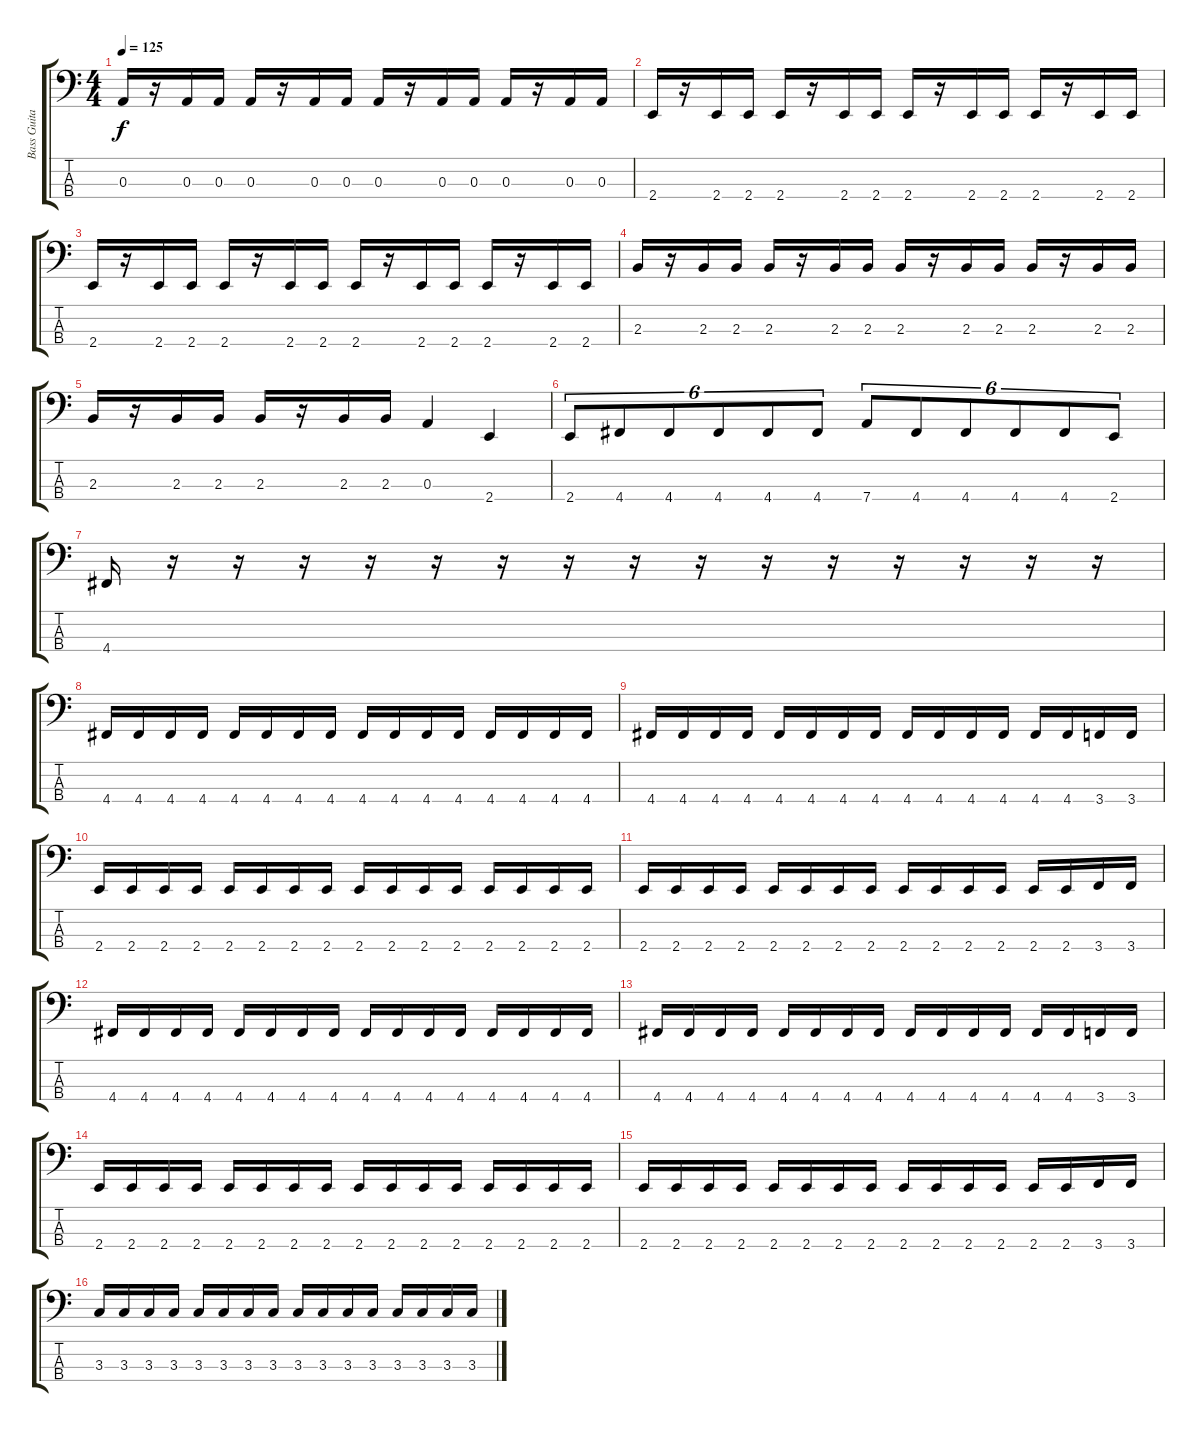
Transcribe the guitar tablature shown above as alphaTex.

\track ("Bass Guitar" "Bass Guita") {instrument fretlessbass}
\staff {score tabs}
\tuning (G2 D2 A1 D1) {hide}
\ts (4 4)
\tempo 125
\clef f4
\ks c
0.3.16{dy f} r.16 0.3.16 0.3.16 0.3.16 r.16 0.3.16 0.3.16 0.3.16 r.16 0.3.16 0.3.16 0.3.16 r.16 0.3.16 0.3.16 |
2.4.16 r.16 2.4.16 2.4.16 2.4.16 r.16 2.4.16 2.4.16 2.4.16 r.16 2.4.16 2.4.16 2.4.16 r.16 2.4.16 2.4.16 |
2.4.16 r.16 2.4.16 2.4.16 2.4.16 r.16 2.4.16 2.4.16 2.4.16 r.16 2.4.16 2.4.16 2.4.16 r.16 2.4.16 2.4.16 |
2.3.16 r.16 2.3.16 2.3.16 2.3.16 r.16 2.3.16 2.3.16 2.3.16 r.16 2.3.16 2.3.16 2.3.16 r.16 2.3.16 2.3.16 |
2.3.16 r.16 2.3.16 2.3.16 2.3.16 r.16 2.3.16 2.3.16 0.3.4 2.4.4 |
2.4.8{tu (6 4)} 4.4.8{tu (6 4)} 4.4.8{tu (6 4)} 4.4.8{tu (6 4)} 4.4.8{tu (6 4)} 4.4.8{tu (6 4)} 7.4.8{tu (6 4)} 4.4.8{tu (6 4)} 4.4.8{tu (6 4)} 4.4.8{tu (6 4)} 4.4.8{tu (6 4)} 2.4.8{tu (6 4)} |
4.4.16 r.16 r.16 r.16 r.16 r.16 r.16 r.16 r.16 r.16 r.16 r.16 r.16 r.16 r.16 r.16 |
4.4.16 4.4.16 4.4.16 4.4.16 4.4.16 4.4.16 4.4.16 4.4.16 4.4.16 4.4.16 4.4.16 4.4.16 4.4.16 4.4.16 4.4.16 4.4.16 |
4.4.16 4.4.16 4.4.16 4.4.16 4.4.16 4.4.16 4.4.16 4.4.16 4.4.16 4.4.16 4.4.16 4.4.16 4.4.16 4.4.16 3.4.16 3.4.16 |
2.4.16 2.4.16 2.4.16 2.4.16 2.4.16 2.4.16 2.4.16 2.4.16 2.4.16 2.4.16 2.4.16 2.4.16 2.4.16 2.4.16 2.4.16 2.4.16 |
2.4.16 2.4.16 2.4.16 2.4.16 2.4.16 2.4.16 2.4.16 2.4.16 2.4.16 2.4.16 2.4.16 2.4.16 2.4.16 2.4.16 3.4.16 3.4.16 |
4.4.16 4.4.16 4.4.16 4.4.16 4.4.16 4.4.16 4.4.16 4.4.16 4.4.16 4.4.16 4.4.16 4.4.16 4.4.16 4.4.16 4.4.16 4.4.16 |
4.4.16 4.4.16 4.4.16 4.4.16 4.4.16 4.4.16 4.4.16 4.4.16 4.4.16 4.4.16 4.4.16 4.4.16 4.4.16 4.4.16 3.4.16 3.4.16 |
2.4.16 2.4.16 2.4.16 2.4.16 2.4.16 2.4.16 2.4.16 2.4.16 2.4.16 2.4.16 2.4.16 2.4.16 2.4.16 2.4.16 2.4.16 2.4.16 |
2.4.16 2.4.16 2.4.16 2.4.16 2.4.16 2.4.16 2.4.16 2.4.16 2.4.16 2.4.16 2.4.16 2.4.16 2.4.16 2.4.16 3.4.16 3.4.16 |
3.3.16 3.3.16 3.3.16 3.3.16 3.3.16 3.3.16 3.3.16 3.3.16 3.3.16 3.3.16 3.3.16 3.3.16 3.3.16 3.3.16 3.3.16 3.3.16
